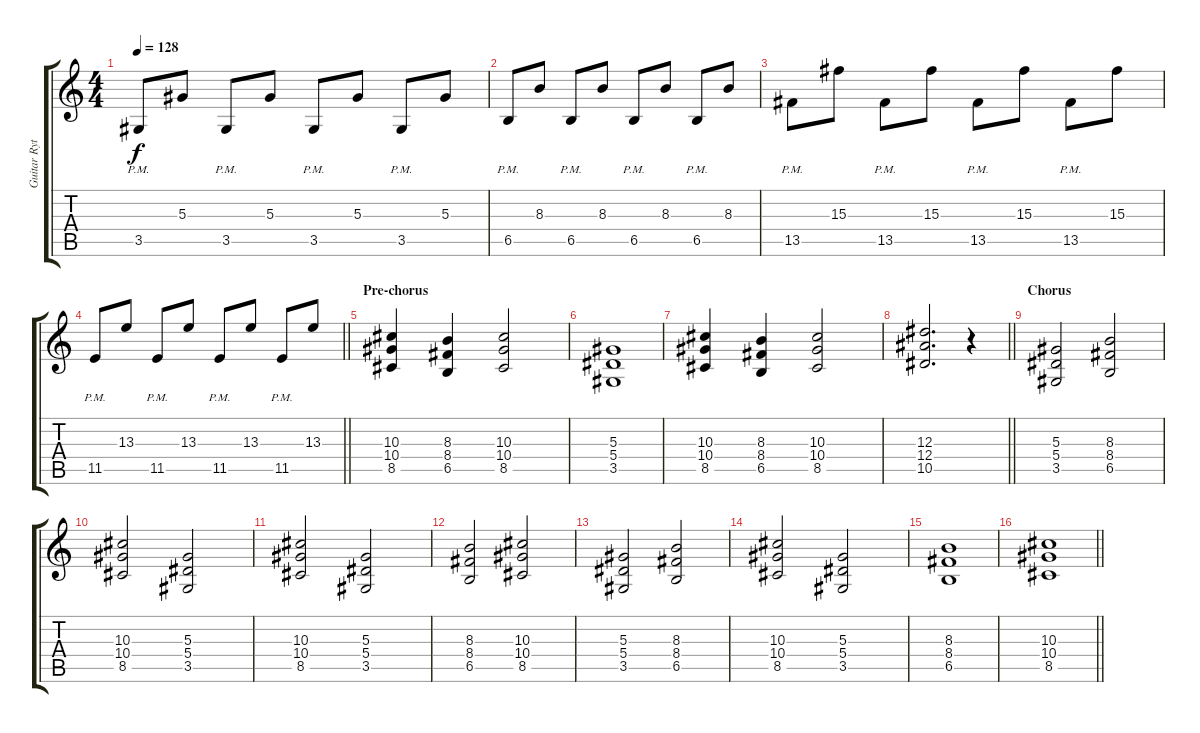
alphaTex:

\track ("Guitar Ryt" "Guitar Ryt") {instrument distortionguitar}
\staff {score tabs}
\tuning (C4 G3 Eb3 Bb2 F2 C2) {hide}
\ts (4 4)
\tempo 128
\clef g2
\ks c
3.5{pm}.8{dy f} 5.3.8 3.5{pm}.8 5.3.8 3.5{pm}.8 5.3.8 3.5{pm}.8 5.3.8 |
6.5{pm}.8 8.3.8 6.5{pm}.8 8.3.8 6.5{pm}.8 8.3.8 6.5{pm}.8 8.3.8 |
13.5{pm}.8 15.3.8 13.5{pm}.8 15.3.8 13.5{pm}.8 15.3.8 13.5{pm}.8 15.3.8 |
\barLineRight lightlight
11.5{pm}.8 13.3.8 11.5{pm}.8 13.3.8 11.5{pm}.8 13.3.8 11.5{pm}.8 13.3.8 |
\section ("" "Pre-chorus")
(10.3 10.4 8.5).4 (8.3 8.4 6.5).4 (10.3 10.4 8.5).2 |
(5.3 5.4 3.5).1 |
(10.3 10.4 8.5).4 (8.3 8.4 6.5).4 (10.3 10.4 8.5).2 |
\barLineRight lightlight
(12.3 12.4 10.5).2{d} r.4 |
\section ("" "Chorus")
(5.3 5.4 3.5).2 (8.3 8.4 6.5).2 |
(10.3 10.4 8.5).2 (5.3 5.4 3.5).2 |
(10.3 10.4 8.5).2 (5.3 5.4 3.5).2 |
(8.3 8.4 6.5).2 (10.3 10.4 8.5).2 |
(5.3 5.4 3.5).2 (8.3 8.4 6.5).2 |
(10.3 10.4 8.5).2 (5.3 5.4 3.5).2 |
(8.3 8.4 6.5).1 |
\barLineRight lightlight
(10.3 10.4 8.5).1
